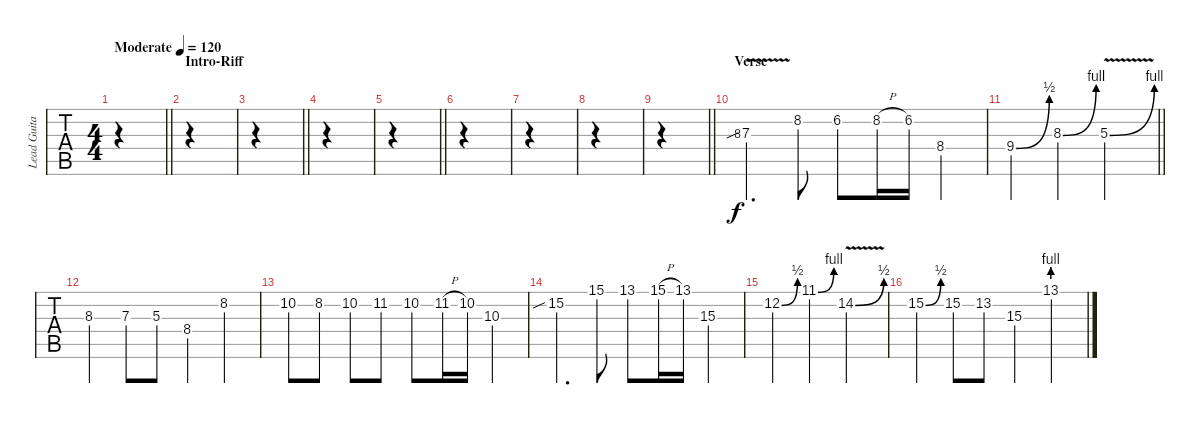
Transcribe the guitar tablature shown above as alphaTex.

\track ("Lead Guitar" "Lead Guita") {instrument distortionguitar}
\staff {tabs}
\tuning (E4 B3 G3 D3 A2 E2) {hide}
\ts (4 4)
\tempo (120 "Moderate")
\clef g2
\barLineRight lightlight
\ks c
|
\section ("" "Intro-Riff")
|
\barLineRight lightlight
|
|
\barLineRight lightlight
|
|
|
|
\barLineRight lightlight
|
\section ("" "Verse")
8.3.8{gr} 7.3{v sib}.4{d} 8.2.8 6.2.8 8.2{h}.16 6.2.16 8.4.4 |
\barLineRight lightlight
9.4{be (bend 0 0 60 2)}.4 8.3{be (bend 0 0 60 4)}.4 5.3{be (bend 0 0 60 4) v}.2 |
8.3.4 7.3.8 5.3.8 8.4.4 8.2.4 |
10.2.8 8.2.8 10.2.8 11.2.8 10.2.8 11.2{h}.16 10.2.16 10.3.4 |
15.2{sib}.4{d} 15.1.8 13.1.8 15.1{h}.16 13.1.16 15.3.4 |
12.2{be (bend 0 0 60 2)}.4 11.1{be (bend 0 0 60 4)}.4 14.2{be (bend 0 0 60 2) v}.2 |
15.2{be (bend 0 0 60 2)}.4 15.2.8 13.2.8 15.3.4 13.1{be (prebend 0 4 60 4)}.4
